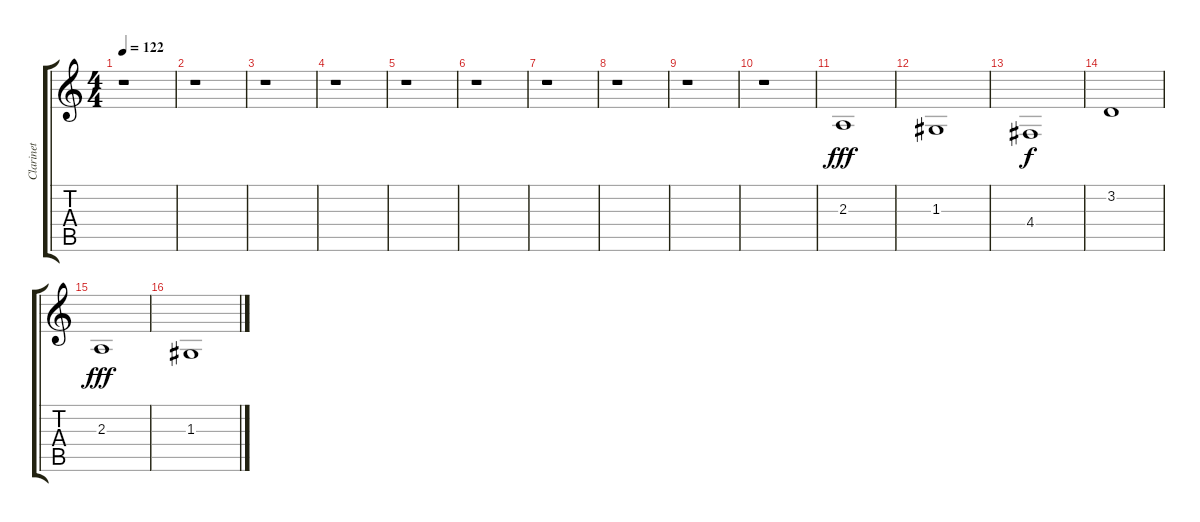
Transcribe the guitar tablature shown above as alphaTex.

\track ("Clarinet" "Clarinet") {instrument clarinet}
\staff {score tabs}
\tuning (E4 B3 G3 D3 A2 E2) {hide}
\ts (4 4)
\tempo 122
\clef g2
\ks c
r.1{dy fff} |
r.1 |
r.1 |
r.1 |
r.1 |
r.1 |
r.1 |
r.1 |
r.1 |
r.1 |
2.3.1 |
1.3.1 |
4.4.1{dy f} |
3.2.1 |
2.3.1{dy fff} |
1.3.1
